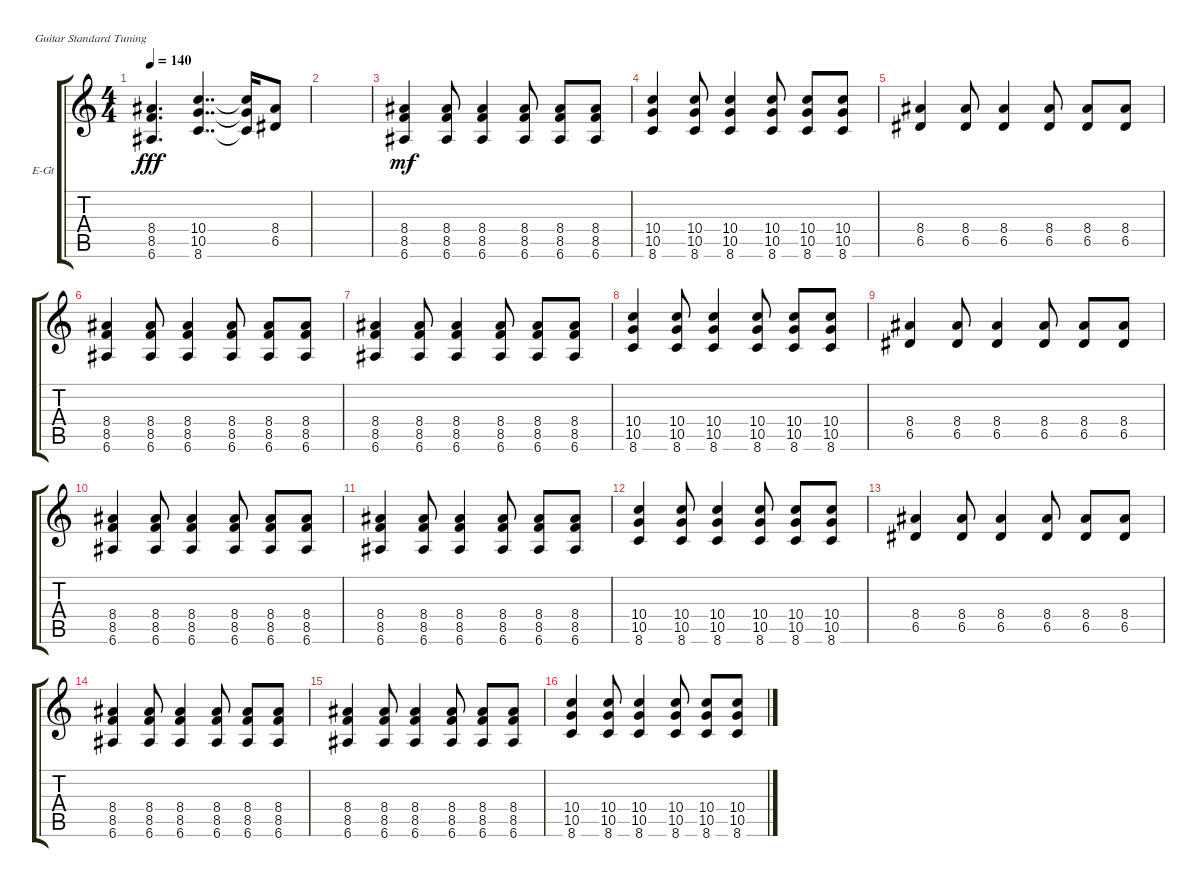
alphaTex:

\defaultSystemsLayout 4
\bracketExtendMode groupsimilarinstruments
\firstSystemTrackNameOrientation horizontal
\otherSystemsTrackNameOrientation horizontal
\track ("Electric Guitar" "E-Gt") {instrument overdrivenguitar}
\staff {score tabs}
\tuning (E4 B3 G3 D3 A2 E2)
\ts (4 4)
\tempo 140
\clef g2
\scale
0.333333
\ks c
(6.6 8.5 8.4).4{d dy fff} (8.6 10.5 10.4).4{dd} (8.6{t} 10.5{t} 10.4{t}).16 (6.5 8.4).8 |
\scale
0.333333 |
\scale
0.333333 (6.6 8.5 8.4).4{dy mf} (6.6 8.5 8.4).8 (6.6 8.5 8.4).4 (6.6 8.5 8.4).8 (6.6 8.5 8.4).8 (6.6 8.5 8.4).8 |
\scale
0.333333 (8.6 10.5 10.4).4 (8.6 10.5 10.4).8 (8.6 10.5 10.4).4 (8.6 10.5 10.4).8 (8.6 10.5 10.4).8 (8.6 10.5 10.4).8 |
\scale
0.333333 (6.5 8.4).4 (6.5 8.4).8 (6.5 8.4).4 (6.5 8.4).8 (6.5 8.4).8 (6.5 8.4).8 |
\scale
0.333333 (6.6 8.5 8.4).4 (6.6 8.5 8.4).8 (6.6 8.5 8.4).4 (6.6 8.5 8.4).8 (6.6 8.5 8.4).8 (6.6 8.5 8.4).8 |
\scale
0.333333 (6.6 8.5 8.4).4 (6.6 8.5 8.4).8 (6.6 8.5 8.4).4 (6.6 8.5 8.4).8 (6.6 8.5 8.4).8 (6.6 8.5 8.4).8 |
\scale
0.333333 (8.6 10.5 10.4).4 (8.6 10.5 10.4).8 (8.6 10.5 10.4).4 (8.6 10.5 10.4).8 (8.6 10.5 10.4).8 (8.6 10.5 10.4).8 |
\scale
0.333333 (6.5 8.4).4 (6.5 8.4).8 (6.5 8.4).4 (6.5 8.4).8 (6.5 8.4).8 (6.5 8.4).8 |
\scale
0.333333 (6.6 8.5 8.4).4 (6.6 8.5 8.4).8 (6.6 8.5 8.4).4 (6.6 8.5 8.4).8 (6.6 8.5 8.4).8 (6.6 8.5 8.4).8 |
\scale
0.333333 (6.6 8.5 8.4).4 (6.6 8.5 8.4).8 (6.6 8.5 8.4).4 (6.6 8.5 8.4).8 (6.6 8.5 8.4).8 (6.6 8.5 8.4).8 |
\scale
0.333333 (8.6 10.5 10.4).4 (8.6 10.5 10.4).8 (8.6 10.5 10.4).4 (8.6 10.5 10.4).8 (8.6 10.5 10.4).8 (8.6 10.5 10.4).8 |
\scale
0.333333 (6.5 8.4).4 (6.5 8.4).8 (6.5 8.4).4 (6.5 8.4).8 (6.5 8.4).8 (6.5 8.4).8 |
\scale
0.333333 (6.6 8.5 8.4).4 (6.6 8.5 8.4).8 (6.6 8.5 8.4).4 (6.6 8.5 8.4).8 (6.6 8.5 8.4).8 (6.6 8.5 8.4).8 |
\scale
0.333333 (6.6 8.5 8.4).4 (6.6 8.5 8.4).8 (6.6 8.5 8.4).4 (6.6 8.5 8.4).8 (6.6 8.5 8.4).8 (6.6 8.5 8.4).8 |
\scale
0.333333 (8.6 10.5 10.4).4 (8.6 10.5 10.4).8 (8.6 10.5 10.4).4 (8.6 10.5 10.4).8 (8.6 10.5 10.4).8 (8.6 10.5 10.4).8
